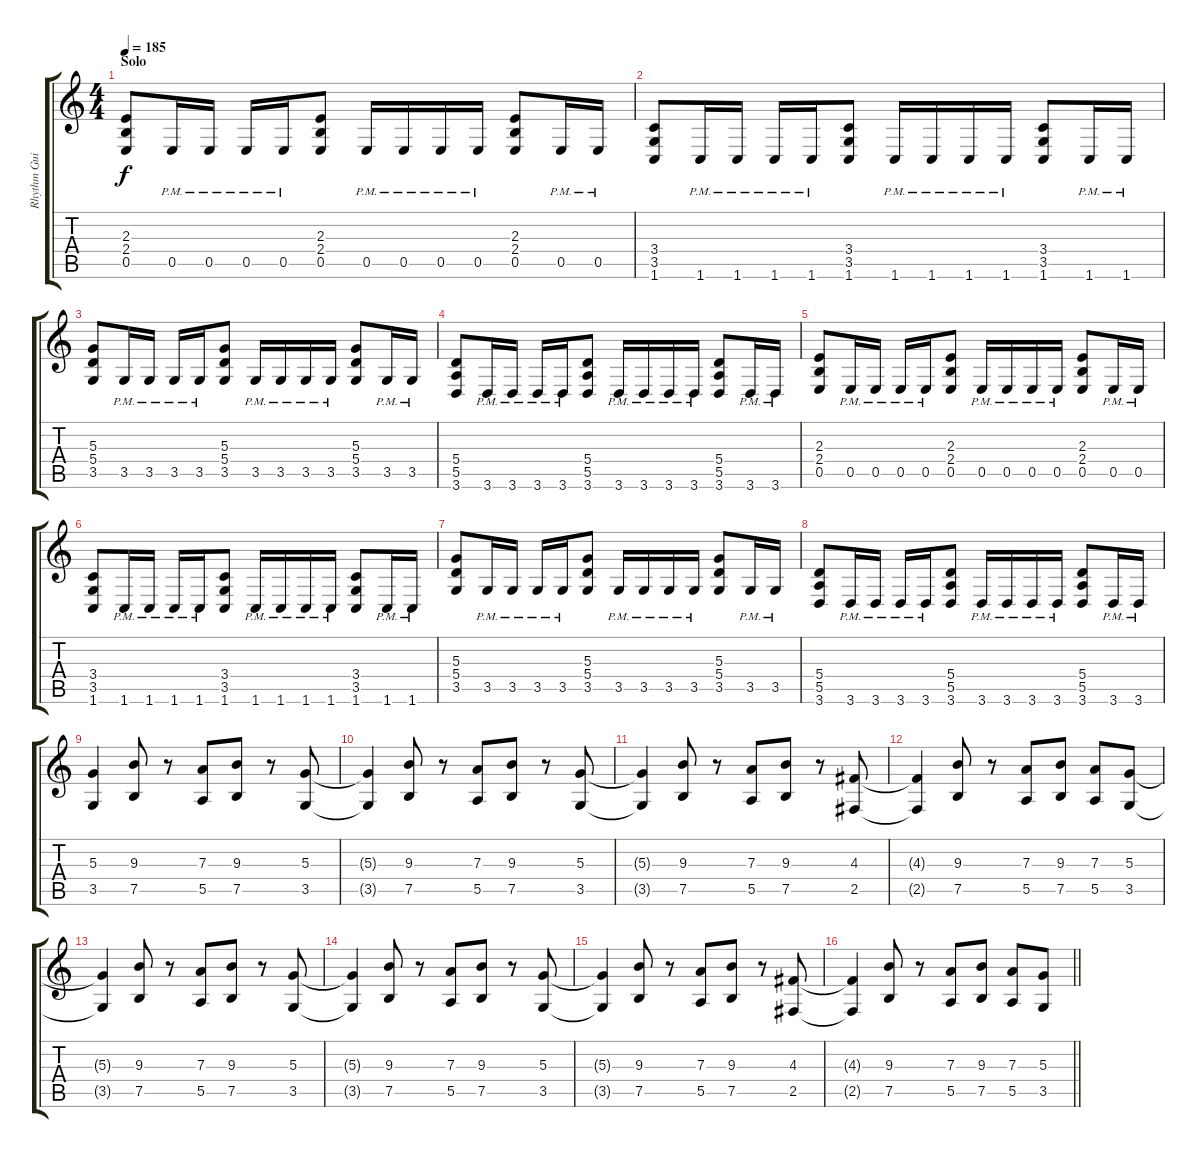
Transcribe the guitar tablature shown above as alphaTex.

\track ("Rhythm Guitar" "Rhythm Gui") {instrument distortionguitar}
\staff {score tabs}
\tuning (B3 Gb3 D3 A2 E2 B1) {hide}
\ts (4 4)
\section ("" "Solo")
\tempo 185
\clef g2
\ks c
(2.3 2.4 0.5).8{dy f} 0.5{pm}.16 0.5{pm}.16 0.5{pm}.16 0.5{pm}.16 (2.3 2.4 0.5).8 0.5{pm}.16 0.5{pm}.16 0.5{pm}.16 0.5{pm}.16 (2.3 2.4 0.5).8 0.5{pm}.16 0.5{pm}.16 |
(3.4 3.5 1.6).8 1.6{pm}.16 1.6{pm}.16 1.6{pm}.16 1.6{pm}.16 (3.4 3.5 1.6).8 1.6{pm}.16 1.6{pm}.16 1.6{pm}.16 1.6{pm}.16 (3.4 3.5 1.6).8 1.6{pm}.16 1.6{pm}.16 |
(5.3 5.4 3.5).8 3.5{pm}.16 3.5{pm}.16 3.5{pm}.16 3.5{pm}.16 (5.3 5.4 3.5).8 3.5{pm}.16 3.5{pm}.16 3.5{pm}.16 3.5{pm}.16 (5.3 5.4 3.5).8 3.5{pm}.16 3.5{pm}.16 |
(5.4 5.5 3.6).8 3.6{pm}.16 3.6{pm}.16 3.6{pm}.16 3.6{pm}.16 (5.4 5.5 3.6).8 3.6{pm}.16 3.6{pm}.16 3.6{pm}.16 3.6{pm}.16 (5.4 5.5 3.6).8 3.6{pm}.16 3.6{pm}.16 |
(2.3 2.4 0.5).8 0.5{pm}.16 0.5{pm}.16 0.5{pm}.16 0.5{pm}.16 (2.3 2.4 0.5).8 0.5{pm}.16 0.5{pm}.16 0.5{pm}.16 0.5{pm}.16 (2.3 2.4 0.5).8 0.5{pm}.16 0.5{pm}.16 |
(3.4 3.5 1.6).8 1.6{pm}.16 1.6{pm}.16 1.6{pm}.16 1.6{pm}.16 (3.4 3.5 1.6).8 1.6{pm}.16 1.6{pm}.16 1.6{pm}.16 1.6{pm}.16 (3.4 3.5 1.6).8 1.6{pm}.16 1.6{pm}.16 |
(5.3 5.4 3.5).8 3.5{pm}.16 3.5{pm}.16 3.5{pm}.16 3.5{pm}.16 (5.3 5.4 3.5).8 3.5{pm}.16 3.5{pm}.16 3.5{pm}.16 3.5{pm}.16 (5.3 5.4 3.5).8 3.5{pm}.16 3.5{pm}.16 |
(5.4 5.5 3.6).8 3.6{pm}.16 3.6{pm}.16 3.6{pm}.16 3.6{pm}.16 (5.4 5.5 3.6).8 3.6{pm}.16 3.6{pm}.16 3.6{pm}.16 3.6{pm}.16 (5.4 5.5 3.6).8 3.6{pm}.16 3.6{pm}.16 |
(5.3 3.5).4 (9.3 7.5).8 r.8 (7.3 5.5).8 (9.3 7.5).8 r.8 (5.3 3.5).8 |
(5.3{t} 3.5{t}).4 (9.3 7.5).8 r.8 (7.3 5.5).8 (9.3 7.5).8 r.8 (5.3 3.5).8 |
(5.3{t} 3.5{t}).4 (9.3 7.5).8 r.8 (7.3 5.5).8 (9.3 7.5).8 r.8 (4.3 2.5).8 |
(4.3{t} 2.5{t}).4 (9.3 7.5).8 r.8 (7.3 5.5).8 (9.3 7.5).8 (7.3 5.5).8 (5.3 3.5).8 |
(5.3{t} 3.5{t}).4 (9.3 7.5).8 r.8 (7.3 5.5).8 (9.3 7.5).8 r.8 (5.3 3.5).8 |
(5.3{t} 3.5{t}).4 (9.3 7.5).8 r.8 (7.3 5.5).8 (9.3 7.5).8 r.8 (5.3 3.5).8 |
(5.3{t} 3.5{t}).4 (9.3 7.5).8 r.8 (7.3 5.5).8 (9.3 7.5).8 r.8 (4.3 2.5).8 |
\barLineRight lightlight
(4.3{t} 2.5{t}).4 (9.3 7.5).8 r.8 (7.3 5.5).8 (9.3 7.5).8 (7.3 5.5).8 (5.3 3.5).8
